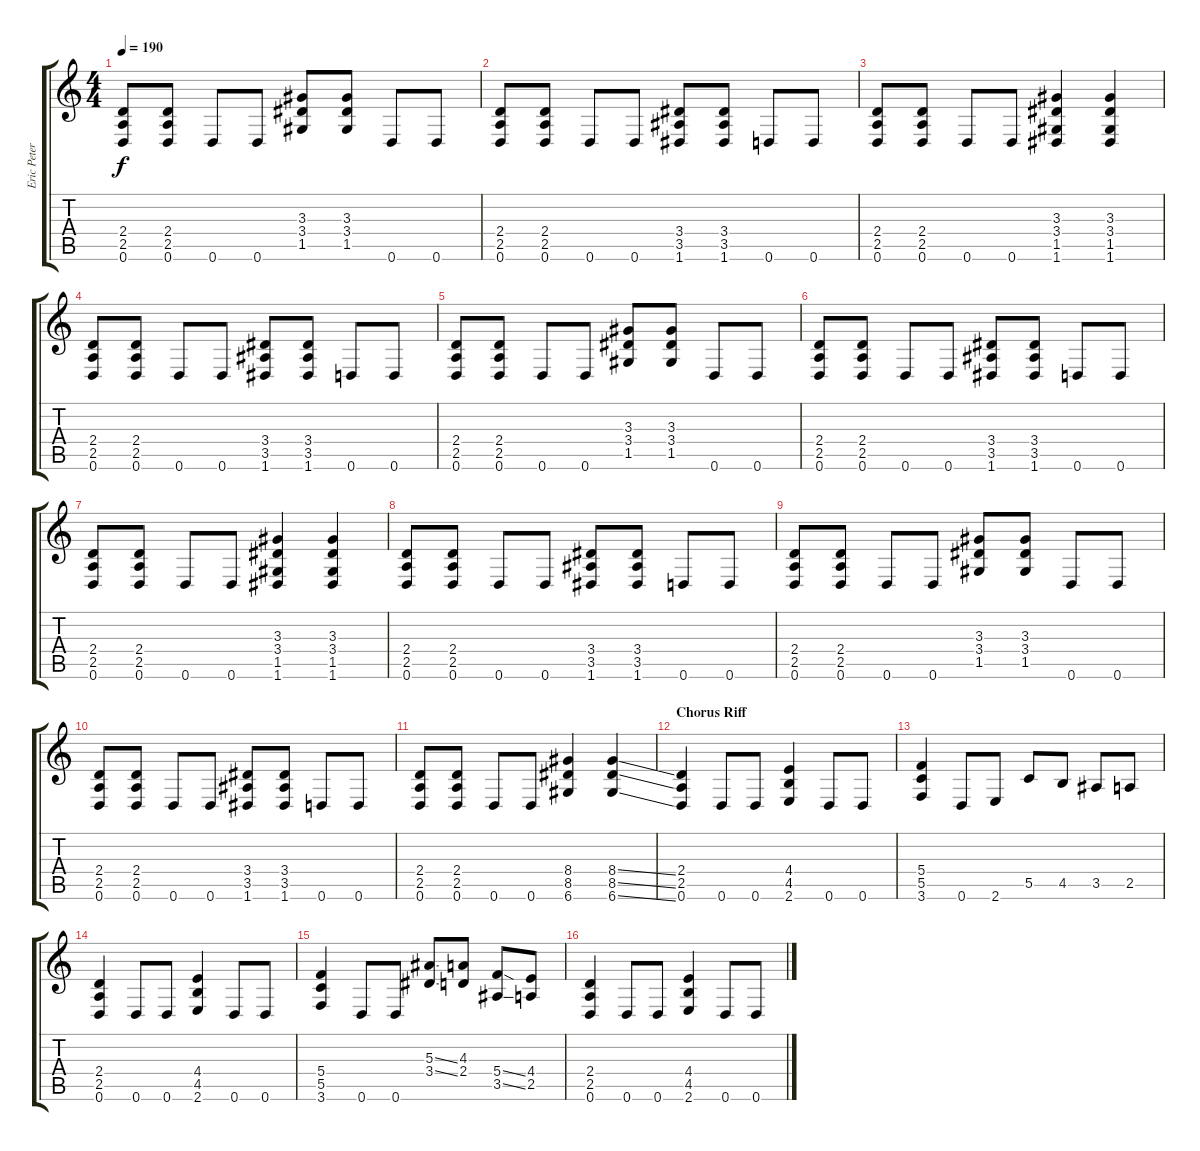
\track ("Eric Peterson - Rythm Guitar" "Eric Peter") {instrument overdrivenguitar}
\staff {score tabs}
\tuning (D4 A3 F3 C3 G2 D2) {hide}
\ts (4 4)
\tempo 190
\clef g2
\ks c
(2.4 2.5 0.6).8{dy f} (2.4 2.5 0.6).8 0.6.8 0.6.8 (3.3 3.4 1.5).8 (3.3 3.4 1.5).8 0.6.8 0.6.8 |
(2.4 2.5 0.6).8 (2.4 2.5 0.6).8 0.6.8 0.6.8 (3.4 3.5 1.6).8 (3.4 3.5 1.6).8 0.6.8 0.6.8 |
(2.4 2.5 0.6).8 (2.4 2.5 0.6).8 0.6.8 0.6.8 (3.3 3.4 1.5 1.6).4 (3.3 3.4 1.5 1.6).4 |
(2.4 2.5 0.6).8 (2.4 2.5 0.6).8 0.6.8 0.6.8 (3.4 3.5 1.6).8 (3.4 3.5 1.6).8 0.6.8 0.6.8 |
(2.4 2.5 0.6).8 (2.4 2.5 0.6).8 0.6.8 0.6.8 (3.3 3.4 1.5).8 (3.3 3.4 1.5).8 0.6.8 0.6.8 |
(2.4 2.5 0.6).8 (2.4 2.5 0.6).8 0.6.8 0.6.8 (3.4 3.5 1.6).8 (3.4 3.5 1.6).8 0.6.8 0.6.8 |
(2.4 2.5 0.6).8 (2.4 2.5 0.6).8 0.6.8 0.6.8 (3.3 3.4 1.5 1.6).4 (3.3 3.4 1.5 1.6).4 |
(2.4 2.5 0.6).8 (2.4 2.5 0.6).8 0.6.8 0.6.8 (3.4 3.5 1.6).8 (3.4 3.5 1.6).8 0.6.8 0.6.8 |
(2.4 2.5 0.6).8 (2.4 2.5 0.6).8 0.6.8 0.6.8 (3.3 3.4 1.5).8 (3.3 3.4 1.5).8 0.6.8 0.6.8 |
(2.4 2.5 0.6).8 (2.4 2.5 0.6).8 0.6.8 0.6.8 (3.4 3.5 1.6).8 (3.4 3.5 1.6).8 0.6.8 0.6.8 |
(2.4 2.5 0.6).8 (2.4 2.5 0.6).8 0.6.8 0.6.8 (8.4 8.5 6.6).4 (8.4{ss} 8.5{ss} 6.6{ss}).4 |
\section ("" "Chorus Riff")
(2.4 2.5 0.6).4 0.6.8 0.6.8 (4.4 4.5 2.6).4 0.6.8 0.6.8 |
(5.4 5.5 3.6).4 0.6.8 2.6.8 5.5.8 4.5.8 3.5.8 2.5.8 |
(2.4 2.5 0.6).4 0.6.8 0.6.8 (4.4 4.5 2.6).4 0.6.8 0.6.8 |
(5.4 5.5 3.6).4 0.6.8 0.6.8 (5.3{ss} 3.4{ss}).8 (4.3 2.4).8 (5.4{ss} 3.5{ss}).8 (4.4 2.5).8 |
(2.4 2.5 0.6).4 0.6.8 0.6.8 (4.4 4.5 2.6).4 0.6.8 0.6.8
